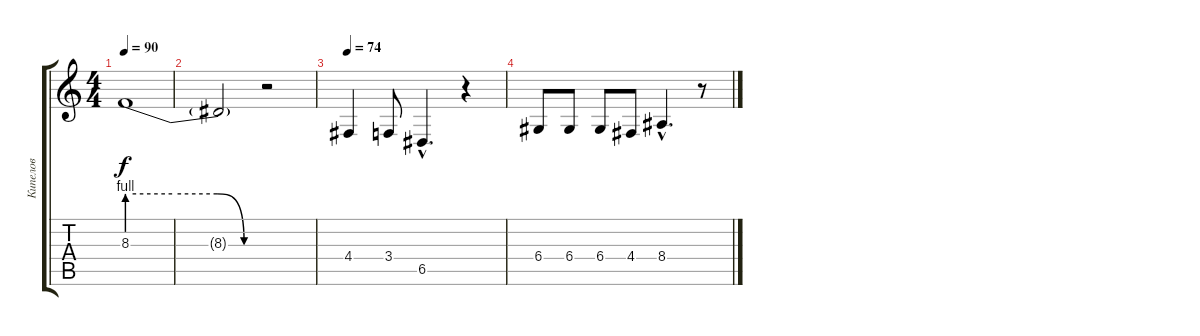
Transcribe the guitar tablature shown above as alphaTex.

\track ("Кипелов" "Кипелов") {instrument tenorsax}
\staff {score tabs}
\tuning (E4 B3 G3 D3 A2 E2) {hide}
\ts (4 4)
\tempo 90
\clef g2
\ks c
8.3{be (custom 0 4 20 4 40 4 52 0 60 0)}.1{dy f} |
8.3{t}.2 r.2 |
\tempo 74
4.4.4 3.4.8 6.5{hac}.4{d} r.4 |
6.4.8 6.4.8 6.4.8 4.4.8 8.4{hac}.4{d} r.8
